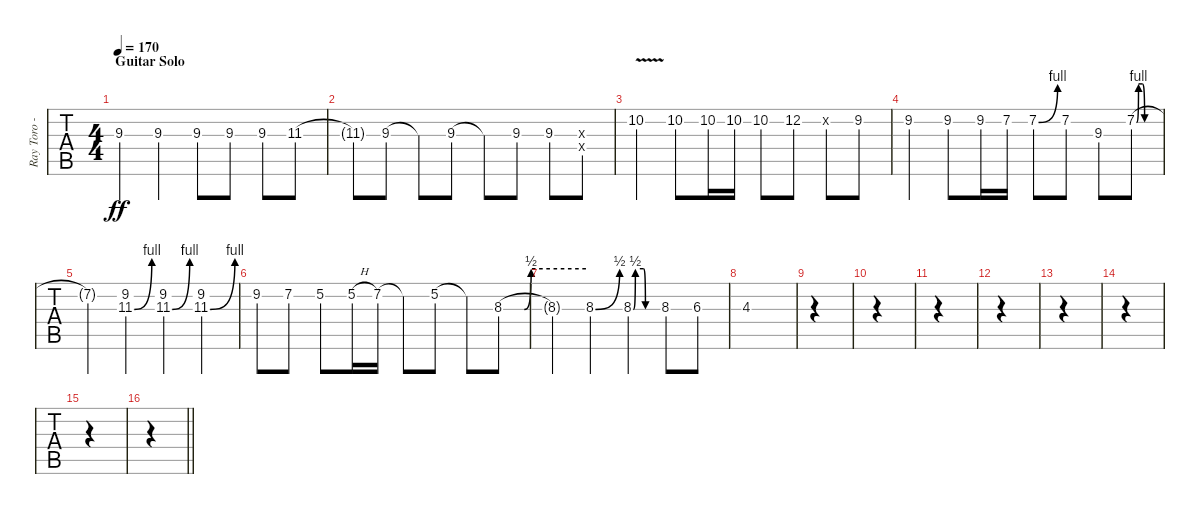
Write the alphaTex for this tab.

\track ("Ray Toro - Guitar One" "Ray Toro -") {instrument distortionguitar}
\staff {tabs}
\tuning (E4 B3 G3 D3 A2 E2) {hide}
\ts (4 4)
\section ("" "Guitar Solo")
\tempo 170
\clef g2
\ks c
9.3.4{dy ff balance 16} 9.3.4 9.3.8 9.3.8 9.3.8 11.3.8 |
11.3{t}.8 9.3.8 9.3{t}.8 9.3.8 9.3{t}.8 9.3.8 9.3.8 (9.3{x} 9.4{x}).8 |
10.2{v}.4 10.2.8 10.2.16 10.2.16 10.2.8 12.2.8 9.2{x}.8 9.2.8 |
9.2.4 9.2.8 9.2.16 7.2.16 7.2{be (bend 0 0 60 4)}.8 7.2.8 9.3.8 7.2{be (custom 0 0 5 4 15 4 21 0 60 0)}.8 |
7.2{t}.4 (9.2 11.3{be (bend 0 0 60 4)}).4 (9.2 11.3{be (bend 0 0 60 4)}).4 (9.2 11.3{be (bend 0 0 60 4)}).4 |
9.2.8 7.2.8 5.2.8 5.2{h}.16 7.2.16 7.2{t}.8 5.2.8 5.2{t}.8 8.3{be (custom 0 0 15 0 20 2 60 2)}.8 |
8.3{t}.4 8.3{be (bend 0 0 60 2)}.4 8.3{be (custom 0 0 5 2 25 2 30 0 60 0)}.4 8.3.8 6.3.8 |
4.3.1 |
|
|
|
|
|
|
|
\barLineRight lightlight
